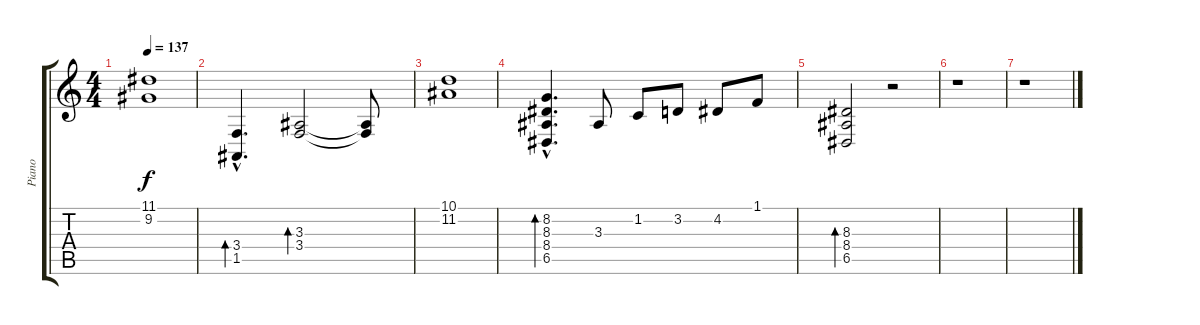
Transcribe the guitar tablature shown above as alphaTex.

\track ("Piano" "Piano") {instrument brightacousticpiano}
\staff {score tabs}
\tuning (E4 B3 G3 D3 A2 E2) {hide}
\ts (4 4)
\tempo 137
\clef g2
\ks c
(11.1 9.2).1{dy f} |
(3.4{hac} 1.5{hac}).4{d bd 240} (3.3 3.4).2{bd 240} (3.3{t} 3.4{t}).8 |
(10.1 11.2).1 |
(8.2{hac} 8.3{hac} 8.4{hac} 6.5{hac}).4{d bd 240} 3.3.8 1.2.8 3.2.8 4.2.8 1.1.8 |
(8.3 8.4 6.5).2{bd 480} r.2 |
r.1 |
r.1
